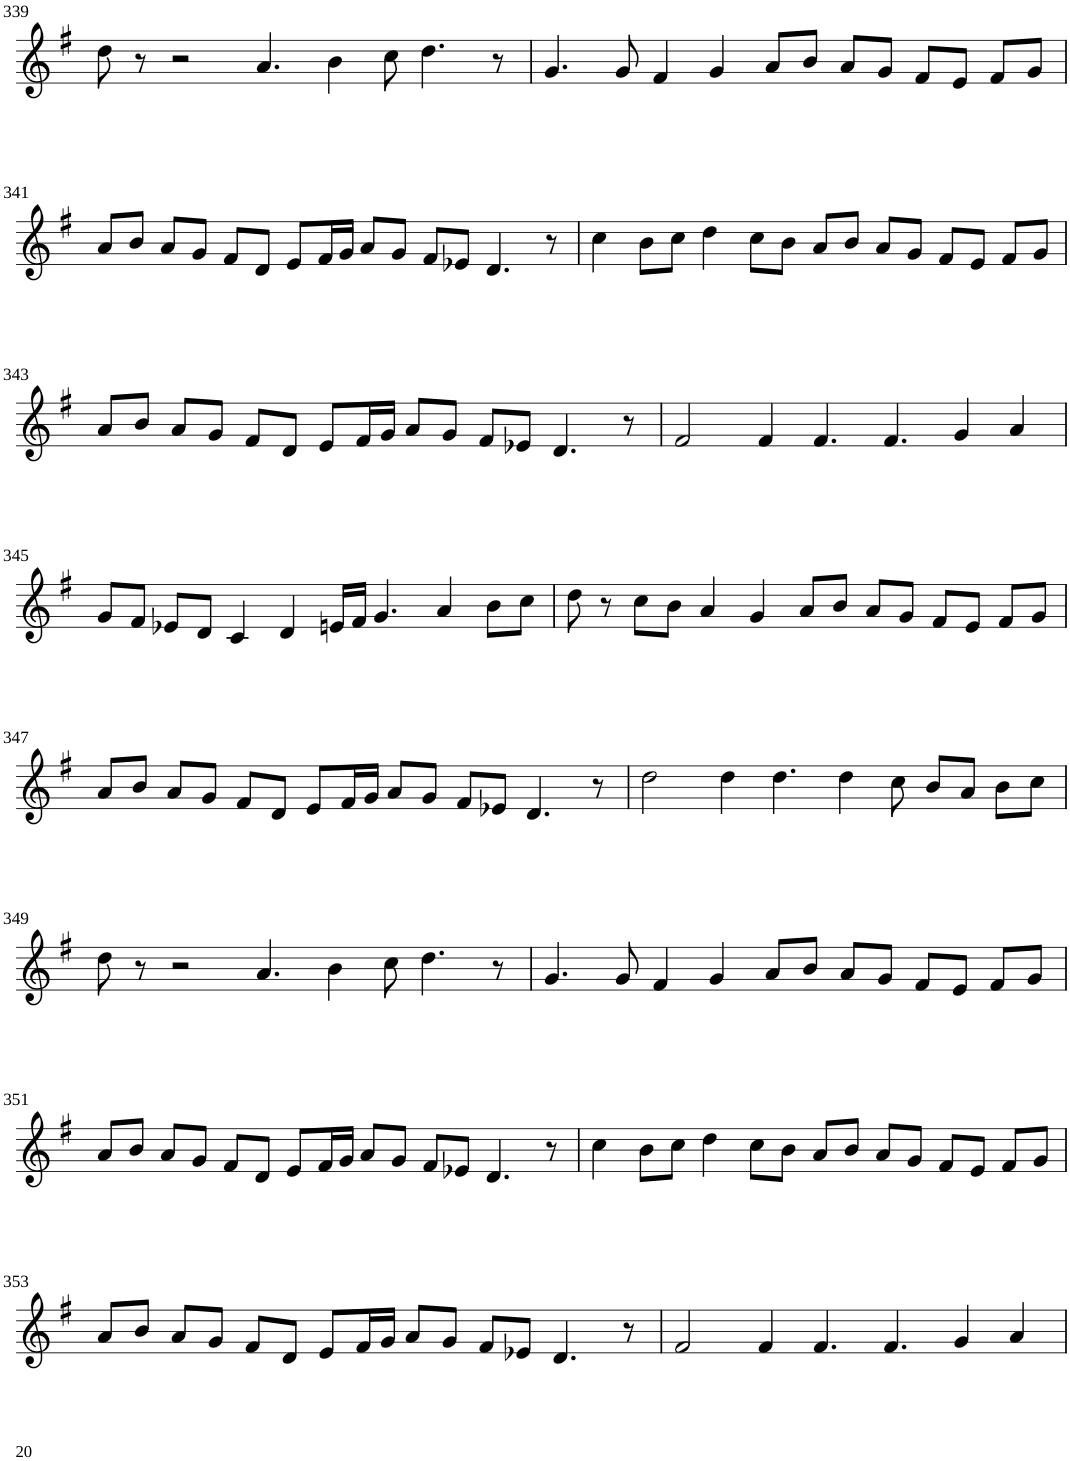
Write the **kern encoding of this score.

**kern
*part1
*staff1
*I"Violin
!!LO:PB:g=z
*clefG2
*k[f#]
*G:
*M8/4
=339
8dd\
8r
2r
4.a/
4b\
8cc\
4.dd\
8r
=340
4.g/
8g/
4f#/
4g/
8a/L
8b/J
8a/L
8g/J
8f#/L
8e/J
8f#/L
8g/J
!!LO:LB:g=z
=341
8a/L
8b/J
8a/L
8g/J
8f#/L
8d/J
8e/L
16f#/L
16g/JJ
8a/L
8g/J
8f#/L
8e-X/J
4.d/
8r
=342
4cc\
8b\L
8cc\J
4dd\
8cc\L
8b\J
8a/L
8b/J
8a/L
8g/J
8f#/L
8e/J
8f#/L
8g/J
!!LO:LB:g=z
=343
8a/L
8b/J
8a/L
8g/J
8f#/L
8d/J
8e/L
16f#/L
16g/JJ
8a/L
8g/J
8f#/L
8e-X/J
4.d/
8r
=344
2f#/
4f#/
4.f#/
4.f#/
4g/
4a/
!!LO:LB:g=z
=345
8g/L
8f#/J
8e-X/L
8d/J
4c/
4d/
16en/LL
16f#/JJ
4.g/
4a/
8b\L
8cc\J
=346
8dd\
8r
8cc\L
8b\J
4a/
4g/
8a/L
8b/J
8a/L
8g/J
8f#/L
8e/J
8f#/L
8g/J
!!LO:LB:g=z
=347
8a/L
8b/J
8a/L
8g/J
8f#/L
8d/J
8e/L
16f#/L
16g/JJ
8a/L
8g/J
8f#/L
8e-X/J
4.d/
8r
=348
2dd\
4dd\
4.dd\
4dd\
8cc\
8b/L
8a/J
8b\L
8cc\J
!!LO:LB:g=z
=349
8dd\
8r
2r
4.a/
4b\
8cc\
4.dd\
8r
=350
4.g/
8g/
4f#/
4g/
8a/L
8b/J
8a/L
8g/J
8f#/L
8e/J
8f#/L
8g/J
!!LO:LB:g=z
=351
8a/L
8b/J
8a/L
8g/J
8f#/L
8d/J
8e/L
16f#/L
16g/JJ
8a/L
8g/J
8f#/L
8e-X/J
4.d/
8r
=352
4cc\
8b\L
8cc\J
4dd\
8cc\L
8b\J
8a/L
8b/J
8a/L
8g/J
8f#/L
8e/J
8f#/L
8g/J
!!LO:LB:g=z
=353
8a/L
8b/J
8a/L
8g/J
8f#/L
8d/J
8e/L
16f#/L
16g/JJ
8a/L
8g/J
8f#/L
8e-X/J
4.d/
8r
=354
2f#/
4f#/
4.f#/
4.f#/
4g/
4a/
=
*-
